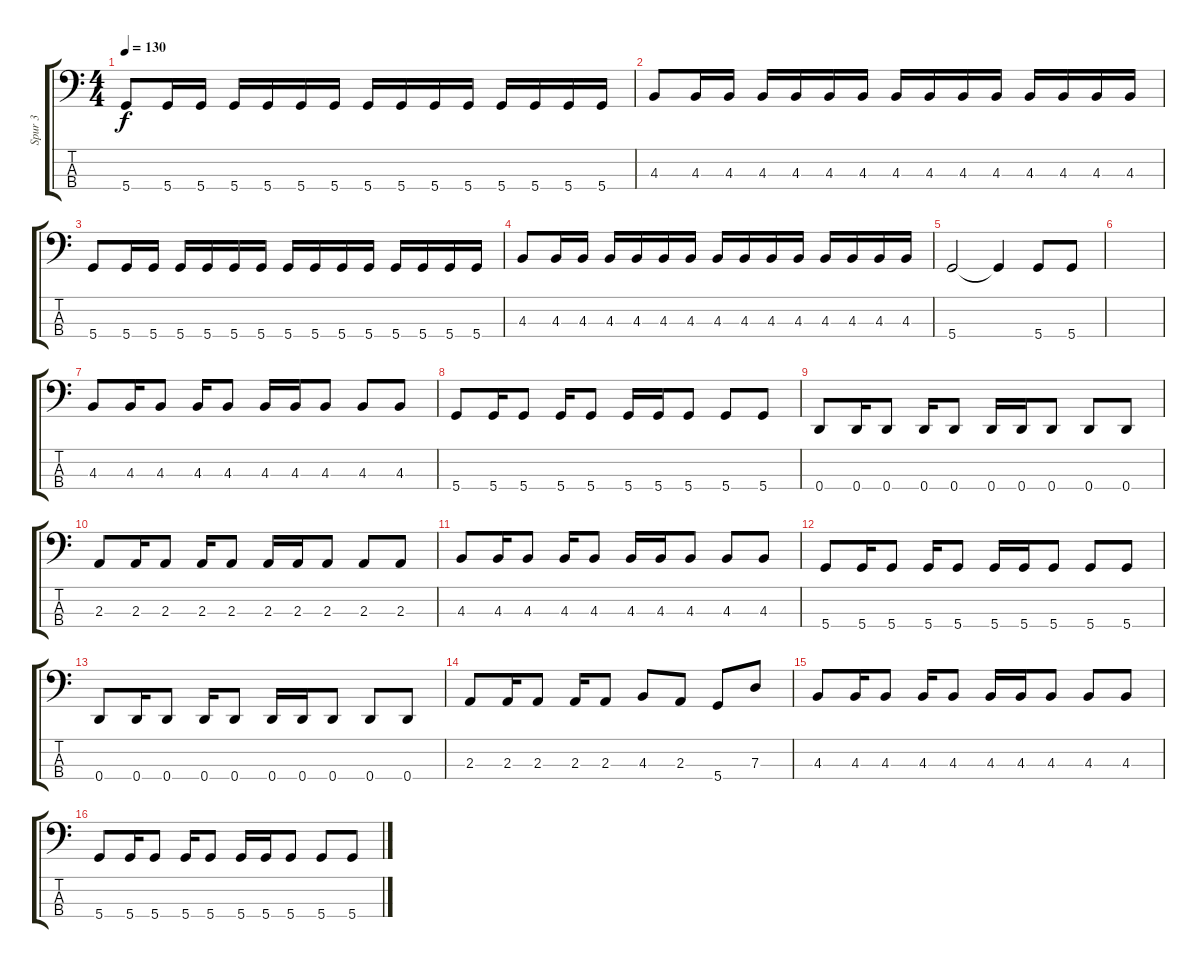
\track ("Spur 3" "Spur 3") {instrument electricbasspick}
\staff {score tabs}
\tuning (G2 D2 G1 D1) {hide}
\ts (4 4)
\tempo 130
\clef f4
\ks c
5.4.8{dy f} 5.4.16 5.4.16 5.4.16 5.4.16 5.4.16 5.4.16 5.4.16 5.4.16 5.4.16 5.4.16 5.4.16 5.4.16 5.4.16 5.4.16 |
4.3.8 4.3.16 4.3.16 4.3.16 4.3.16 4.3.16 4.3.16 4.3.16 4.3.16 4.3.16 4.3.16 4.3.16 4.3.16 4.3.16 4.3.16 |
5.4.8 5.4.16 5.4.16 5.4.16 5.4.16 5.4.16 5.4.16 5.4.16 5.4.16 5.4.16 5.4.16 5.4.16 5.4.16 5.4.16 5.4.16 |
4.3.8 4.3.16 4.3.16 4.3.16 4.3.16 4.3.16 4.3.16 4.3.16 4.3.16 4.3.16 4.3.16 4.3.16 4.3.16 4.3.16 4.3.16 |
5.4.2 5.4{t}.4 5.4.8 5.4.8 |
|
4.3.8 4.3.16 4.3.8 4.3.16 4.3.8 4.3.16 4.3.16 4.3.8 4.3.8 4.3.8 |
5.4.8 5.4.16 5.4.8 5.4.16 5.4.8 5.4.16 5.4.16 5.4.8 5.4.8 5.4.8 |
0.4.8 0.4.16 0.4.8 0.4.16 0.4.8 0.4.16 0.4.16 0.4.8 0.4.8 0.4.8 |
2.3.8 2.3.16 2.3.8 2.3.16 2.3.8 2.3.16 2.3.16 2.3.8 2.3.8 2.3.8 |
4.3.8 4.3.16 4.3.8 4.3.16 4.3.8 4.3.16 4.3.16 4.3.8 4.3.8 4.3.8 |
5.4.8 5.4.16 5.4.8 5.4.16 5.4.8 5.4.16 5.4.16 5.4.8 5.4.8 5.4.8 |
0.4.8 0.4.16 0.4.8 0.4.16 0.4.8 0.4.16 0.4.16 0.4.8 0.4.8 0.4.8 |
2.3.8 2.3.16 2.3.8 2.3.16 2.3.8 4.3.8 2.3.8 5.4.8 7.3.8 |
4.3.8 4.3.16 4.3.8 4.3.16 4.3.8 4.3.16 4.3.16 4.3.8 4.3.8 4.3.8 |
5.4.8 5.4.16 5.4.8 5.4.16 5.4.8 5.4.16 5.4.16 5.4.8 5.4.8 5.4.8
